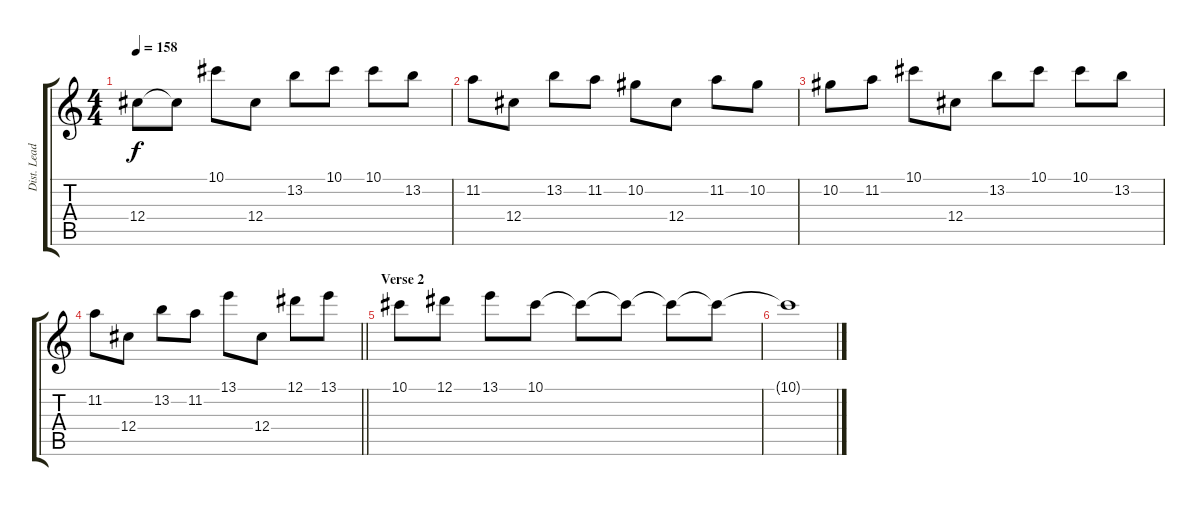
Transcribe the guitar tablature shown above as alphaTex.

\track ("Dist. Lead Guitar" "Dist. Lead") {instrument distortionguitar}
\staff {score tabs}
\tuning (Eb4 Bb3 Gb3 Db3 Ab2 Db2) {hide}
\ts (4 4)
\tempo 158
\clef g2
\ks c
12.4.8{dy f} 12.4{t}.8 10.1.8 12.4.8 13.2.8 10.1.8 10.1.8 13.2.8 |
11.2.8 12.4.8 13.2.8 11.2.8 10.2.8 12.4.8 11.2.8 10.2.8 |
10.2.8 11.2.8 10.1.8 12.4.8 13.2.8 10.1.8 10.1.8 13.2.8 |
\barLineRight lightlight
11.2.8 12.4.8 13.2.8 11.2.8 13.1.8 12.4.8 12.1.8 13.1.8 |
\section ("" "Verse 2")
10.1.8 12.1.8 13.1.8 10.1.8{volume 5} 10.1{t}.8 10.1{t}.8 10.1{t}.8 10.1{t}.8 |
10.1{t}.1
